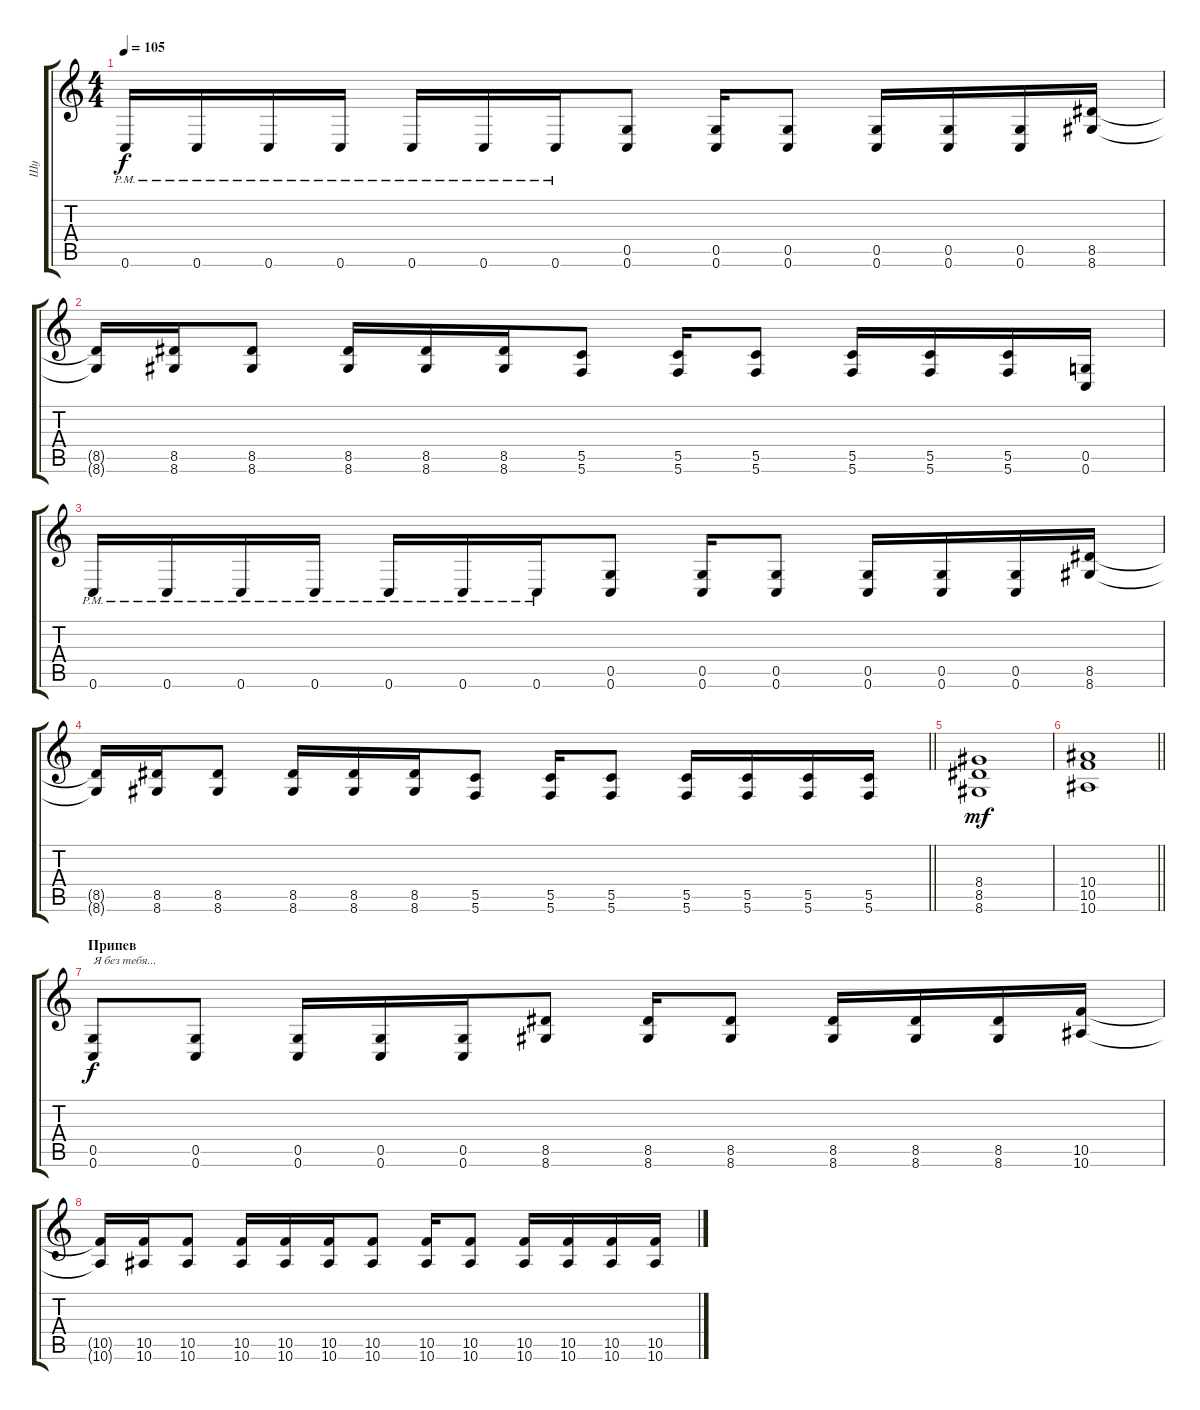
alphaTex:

\track ("Шу" "Шу") {instrument overdrivenguitar}
\staff {score tabs}
\tuning (D4 A3 F3 C3 G2 C2) {hide}
\ts (4 4)
\tempo 105
\clef g2
\ks c
0.6{pm}.16{dy f} 0.6{pm}.16 0.6{pm}.16 0.6{pm}.16 0.6{pm}.16 0.6{pm}.16 0.6{pm}.16 (0.5 0.6).8 (0.5 0.6).16 (0.5 0.6).8 (0.5 0.6).16 (0.5 0.6).16 (0.5 0.6).16 (8.5 8.6).16 |
(8.5{t} 8.6{t}).16 (8.5 8.6).16 (8.5 8.6).8 (8.5 8.6).16 (8.5 8.6).16 (8.5 8.6).16 (5.5 5.6).8 (5.5 5.6).16 (5.5 5.6).8 (5.5 5.6).16 (5.5 5.6).16 (5.5 5.6).16 (0.5 0.6).16 |
0.6{pm}.16 0.6{pm}.16 0.6{pm}.16 0.6{pm}.16 0.6{pm}.16 0.6{pm}.16 0.6{pm}.16 (0.5 0.6).8 (0.5 0.6).16 (0.5 0.6).8 (0.5 0.6).16 (0.5 0.6).16 (0.5 0.6).16 (8.5 8.6).16 |
\barLineRight lightlight
(8.5{t} 8.6{t}).16 (8.5 8.6).16 (8.5 8.6).8 (8.5 8.6).16 (8.5 8.6).16 (8.5 8.6).16 (5.5 5.6).8 (5.5 5.6).16 (5.5 5.6).8 (5.5 5.6).16 (5.5 5.6).16 (5.5 5.6).16 (5.5 5.6).16 |
\section ("" "")
(8.4 8.5 8.6).1{dy mf} |
\barLineRight lightlight
(10.4 10.5 10.6).1 |
\section ("" "Припев")
(0.5 0.6).8{txt "Я без тебя..." dy f} (0.5 0.6).8 (0.5 0.6).16 (0.5 0.6).16 (0.5 0.6).16 (8.5 8.6).8 (8.5 8.6).16 (8.5 8.6).8 (8.5 8.6).16 (8.5 8.6).16 (8.5 8.6).16 (10.5 10.6).16 |
(10.5{t} 10.6{t}).16 (10.5 10.6).16 (10.5 10.6).8 (10.5 10.6).16 (10.5 10.6).16 (10.5 10.6).16 (10.5 10.6).8 (10.5 10.6).16 (10.5 10.6).8 (10.5 10.6).16 (10.5 10.6).16 (10.5 10.6).16 (10.5 10.6).16
